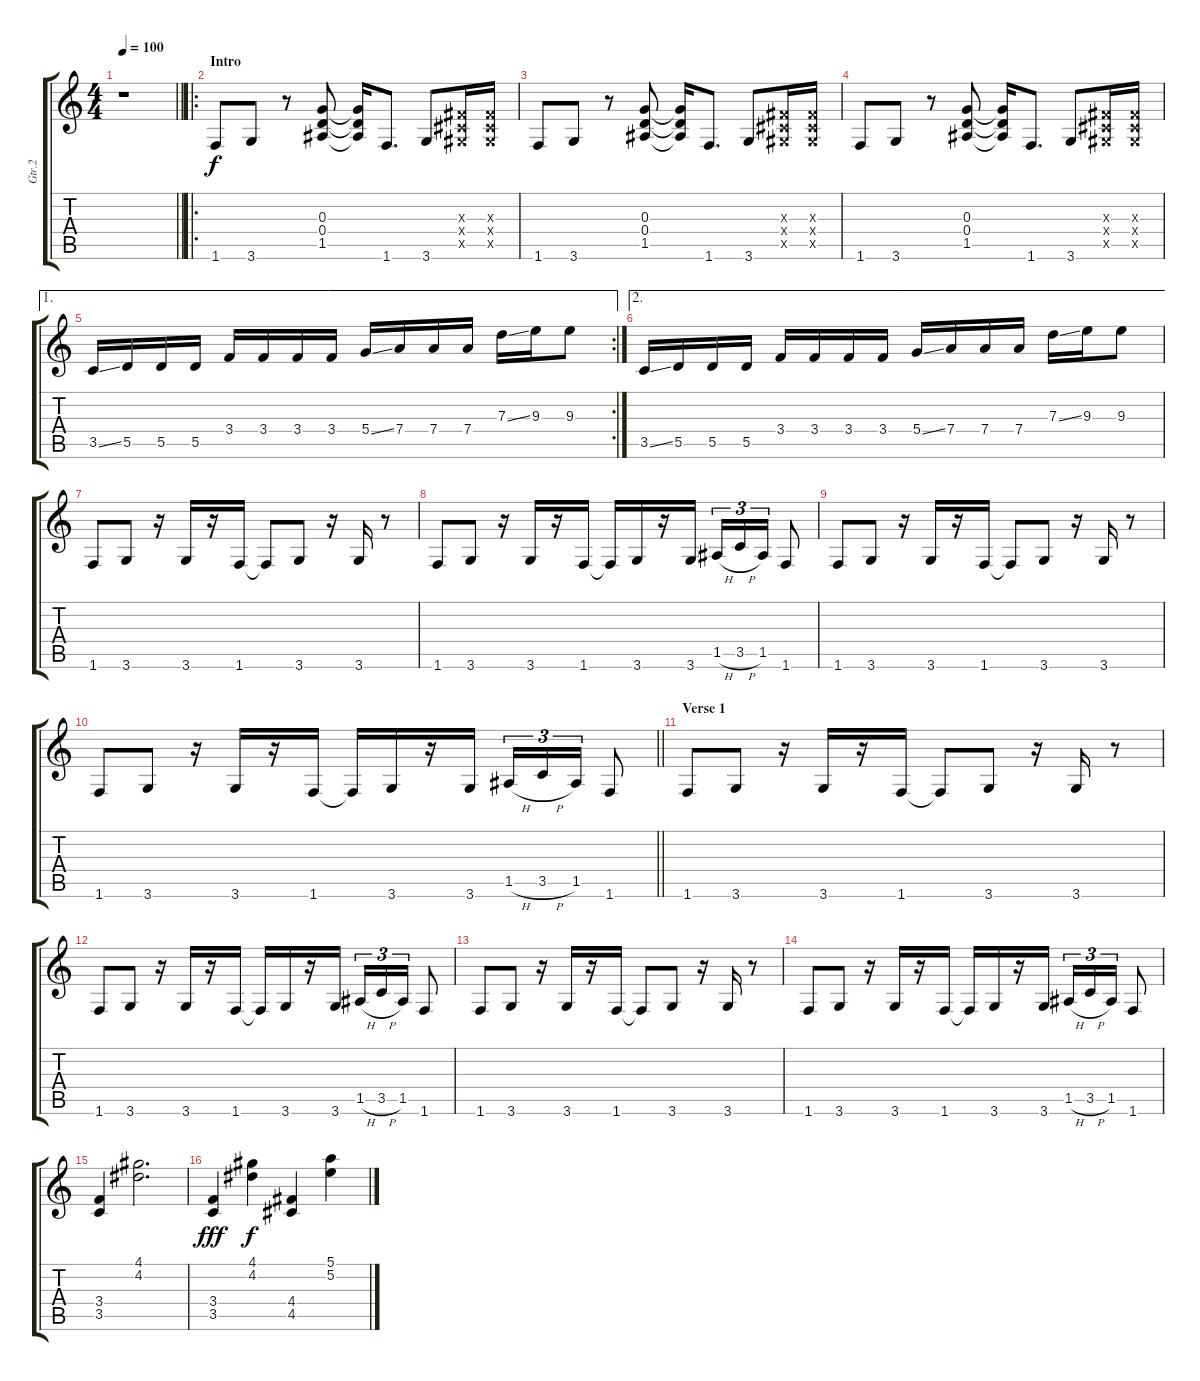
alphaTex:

\track ("Gtr.2" "Gtr.2") {instrument distortionguitar}
\staff {score tabs}
\tuning (E4 B3 G3 D3 A2 E2) {hide}
\ts (4 4)
\tempo 100
\clef g2
\barLineRight lightlight
\ks c
r.1{dy f instrument distortionguitar} |
\ro
\section ("" "Intro")
1.6.8 3.6.8 r.8 (0.3 0.4 1.5).8 (0.3{t} 0.4{t} 1.5{t}).16 1.6.8{d} 3.6.8 (-1.3{x} -1.4{x} -1.5{x}).16 (-1.3{x} -1.4{x} -1.5{x}).16 |
1.6.8 3.6.8 r.8 (0.3 0.4 1.5).8 (0.3{t} 0.4{t} 1.5{t}).16 1.6.8{d} 3.6.8 (-1.3{x} -1.4{x} -1.5{x}).16 (-1.3{x} -1.4{x} -1.5{x}).16 |
1.6.8 3.6.8 r.8 (0.3 0.4 1.5).8 (0.3{t} 0.4{t} 1.5{t}).16 1.6.8{d} 3.6.8 (-1.3{x} -1.4{x} -1.5{x}).16 (-1.3{x} -1.4{x} -1.5{x}).16 |
\ae 1
\rc 2
3.5{ss}.16 5.5.16 5.5.16 5.5.16 3.4.16 3.4.16 3.4.16 3.4.16 5.4{ss}.16 7.4.16 7.4.16 7.4.16 7.3{ss}.16 9.3.16 9.3.8 |
\ae 2
3.5{ss}.16 5.5.16 5.5.16 5.5.16 3.4.16 3.4.16 3.4.16 3.4.16 5.4{ss}.16 7.4.16 7.4.16 7.4.16 7.3{ss}.16 9.3.16 9.3.8 |
1.6.8 3.6.8 r.16 3.6.16 r.16 1.6.16 1.6{t}.8 3.6.8 r.16 3.6.16 r.8 |
1.6.8 3.6.8 r.16 3.6.16 r.16 1.6.16 1.6{t}.16 3.6.16 r.16 3.6.16 1.5{h}.16{tu (3 2)} 3.5{h}.16{tu (3 2)} 1.5.16{tu (3 2)} 1.6.8 |
1.6.8 3.6.8 r.16 3.6.16 r.16 1.6.16 1.6{t}.8 3.6.8 r.16 3.6.16 r.8 |
\barLineRight lightlight
1.6.8 3.6.8 r.16 3.6.16 r.16 1.6.16 1.6{t}.16 3.6.16 r.16 3.6.16 1.5{h}.16{tu (3 2)} 3.5{h}.16{tu (3 2)} 1.5.16{tu (3 2)} 1.6.8 |
\section ("" "Verse 1")
1.6.8 3.6.8 r.16 3.6.16 r.16 1.6.16 1.6{t}.8 3.6.8 r.16 3.6.16 r.8 |
1.6.8 3.6.8 r.16 3.6.16 r.16 1.6.16 1.6{t}.16 3.6.16 r.16 3.6.16 1.5{h}.16{tu (3 2)} 3.5{h}.16{tu (3 2)} 1.5.16{tu (3 2)} 1.6.8 |
1.6.8 3.6.8 r.16 3.6.16 r.16 1.6.16 1.6{t}.8 3.6.8 r.16 3.6.16 r.8 |
1.6.8 3.6.8 r.16 3.6.16 r.16 1.6.16 1.6{t}.16 3.6.16 r.16 3.6.16 1.5{h}.16{tu (3 2)} 3.5{h}.16{tu (3 2)} 1.5.16{tu (3 2)} 1.6.8 |
(3.4 3.5).4 (4.1 4.2).2{d} |
(3.4 3.5).4{dy fff} (4.1 4.2).4{dy f} (4.4 4.5).4 (5.1 5.2).4
